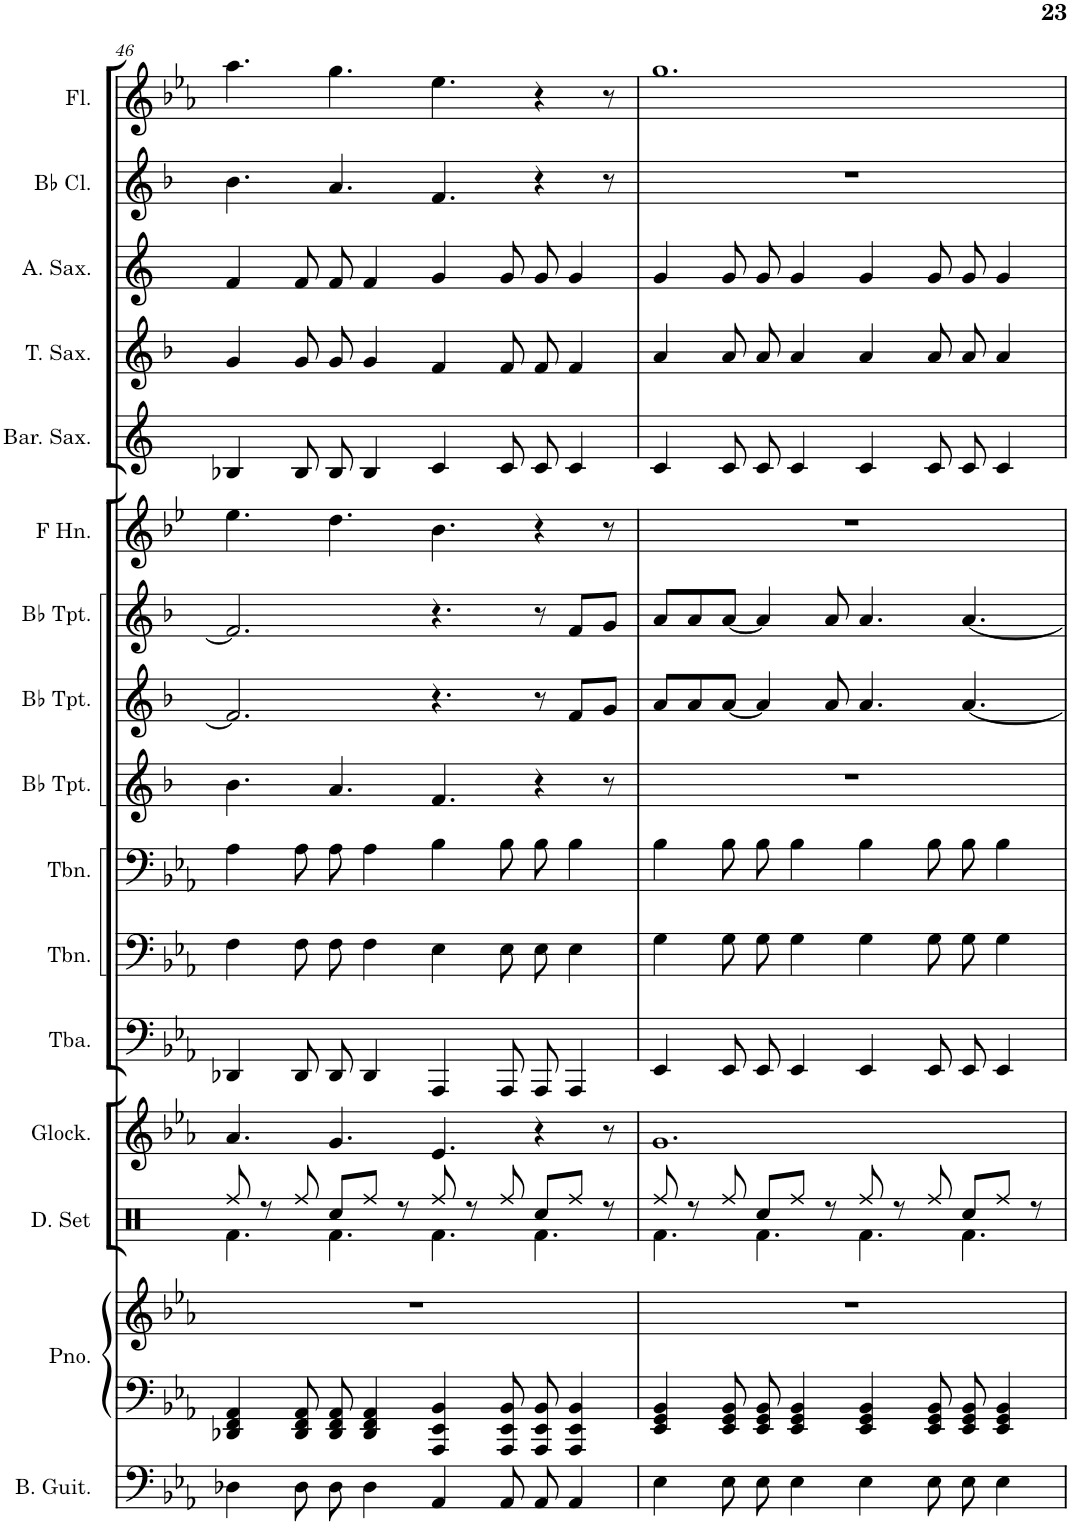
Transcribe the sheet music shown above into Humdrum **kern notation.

**kern	**kern	**kern	**kern	**kern	**kern	**kern	**kern	**kern	**kern	**kern	**kern	**kern	**kern	**kern	**kern	**kern
*part16	*part15	*part15	*part14	*part13	*part12	*part11	*part10	*part9	*part8	*part7	*part6	*part5	*part4	*part3	*part2	*part1
*staff17	*staff16	*staff15	*staff14	*staff13	*staff12	*staff11	*staff10	*staff9	*staff8	*staff7	*staff6	*staff5	*staff4	*staff3	*staff2	*staff1
*I"Bass Guitar	*I"Piano	*	*I"Drumset	*I"Glockenspiel	*I"Tuba	*I"Trombone	*I"Trombone	*I"Bb Trumpet	*I"Bb Trumpet	*I"Bb Trumpet	*I"Horn in F	*I"Baritone Saxophone	*I"Tenor Saxophone	*I"Alto Saxophone	*I"Bb Clarinet	*I"Flute
*I'B. Guit.	*I'Pno.	*	*I'D. Set	*I'Glock.	*I'Tba.	*I'Tbn.	*I'Tbn.	*I'Bb Tpt.	*I'Bb Tpt.	*I'Bb Tpt.	*	*I'Bar. Sax.	*I'T. Sax.	*I'A. Sax.	*I'Bb Cl.	*I'Fl.
!!LO:PB:g=z
*clefF4	*clefF4	*clefG2	*clefX	*clefG2	*clefF4	*clefF4	*clefF4	*clefG2	*clefG2	*clefG2	*clefG2	*clefG2	*clefG2	*clefG2	*clefG2	*clefG2
*Trd7c12	*	*	*	*Trd-14c-24	*	*	*	*Trd1c2	*Trd1c2	*Trd1c2	*Trd4c7	*Trd12c21	*Trd8c14	*Trd5c9	*Trd1c2	*
*k[b-e-a-]	*k[b-e-a-]	*k[b-e-a-]	*k[]	*k[b-e-a-]	*k[b-e-a-]	*k[b-e-a-]	*k[b-e-a-]	*k[b-]	*k[b-]	*k[b-]	*k[b-e-]	*k[]	*k[b-]	*k[]	*k[b-]	*k[b-e-a-]
*M12/8	*M12/8	*M12/8	*M12/8	*M12/8	*M12/8	*M12/8	*M12/8	*M12/8	*M12/8	*M12/8	*M12/8	*M12/8	*M12/8	*M12/8	*M12/8	*M12/8
=46	=46	=46	=46	=46	=46	=46	=46	=46	=46	=46	=46	=46	=46	=46	=46	=46
*	*	*	*^	*	*	*	*	*	*	*	*	*	*	*	*	*
4D-X\	4DD-X/ 4FF/ 4AA-/	1.r	8Rff/	4.Rf\	4.a-/	4DD-X/	4F\	4A-\	4.b-\	2.f/]	2.f/]	4.ee-\	4B-X/	4g/	4f/	4.b-\	4.aa-\
.	.	.	8r	.	.	.	.	.	.	.	.	.	.	.	.	.	.
8D-\	8DD-/ 8FF/ 8AA-/	.	8Rff/	.	.	8DD-/	8F\	8A-\	.	.	.	.	8B-/	8g/	8f/	.	.
8D-\	8DD-/ 8FF/ 8AA-/	.	8Rcc/L	4.Rf\	4.g/	8DD-/	8F\	8A-\	4.a/	.	.	4.dd\	8B-/	8g/	8f/	4.a/	4.gg\
4D-\	4DD-/ 4FF/ 4AA-/	.	8Rff/J	.	.	4DD-/	4F\	4A-\	.	.	.	.	4B-/	4g/	4f/	.	.
.	.	.	8r	.	.	.	.	.	.	.	.	.	.	.	.	.	.
4AA-/	4AAA-/ 4EE-/ 4BB-/	.	8Rff/	4.Rf\	4.e-/	4AAA-/	4E-\	4B-\	4.f/	4.r	4.r	4.b-\	4c/	4f/	4g/	4.f/	4.ee-\
.	.	.	8r	.	.	.	.	.	.	.	.	.	.	.	.	.	.
8AA-/	8AAA-/ 8EE-/ 8BB-/	.	8Rff/	.	.	8AAA-/	8E-\	8B-\	.	.	.	.	8c/	8f/	8g/	.	.
8AA-/	8AAA-/ 8EE-/ 8BB-/	.	8Rcc/L	4.Rf\	4r	8AAA-/	8E-\	8B-\	4r	8r	8r	4r	8c/	8f/	8g/	4r	4r
4AA-/	4AAA-/ 4EE-/ 4BB-/	.	8Rff/J	.	.	4AAA-/	4E-\	4B-\	.	8f/L	8f/L	.	4c/	4f/	4g/	.	.
.	.	.	8r	.	8r	.	.	.	8r	8g/J	8g/J	8r	.	.	.	8r	8r
=47	=47	=47	=47	=47	=47	=47	=47	=47	=47	=47	=47	=47	=47	=47	=47	=47	=47
4E-\	4EE-/ 4GG/ 4BB-/	1.r	8Rff/	4.Rf\	1.g	4EE-/	4G\	4B-\	1.r	8a/L	8a/L	1.r	4c/	4a/	4g/	1.r	1.gg
.	.	.	8r	.	.	.	.	.	.	8a/	8a/	.	.	.	.	.	.
8E-\	8EE-/ 8GG/ 8BB-/	.	8Rff/	.	.	8EE-/	8G\	8B-\	.	[8a/J	[8a/J	.	8c/	8a/	8g/	.	.
8E-\	8EE-/ 8GG/ 8BB-/	.	8Rcc/L	4.Rf\	.	8EE-/	8G\	8B-\	.	4a/]	4a/]	.	8c/	8a/	8g/	.	.
4E-\	4EE-/ 4GG/ 4BB-/	.	8Rff/J	.	.	4EE-/	4G\	4B-\	.	.	.	.	4c/	4a/	4g/	.	.
.	.	.	8r	.	.	.	.	.	.	8a/	8a/	.	.	.	.	.	.
4E-\	4EE-/ 4GG/ 4BB-/	.	8Rff/	4.Rf\	.	4EE-/	4G\	4B-\	.	4.a/	4.a/	.	4c/	4a/	4g/	.	.
.	.	.	8r	.	.	.	.	.	.	.	.	.	.	.	.	.	.
8E-\	8EE-/ 8GG/ 8BB-/	.	8Rff/	.	.	8EE-/	8G\	8B-\	.	.	.	.	8c/	8a/	8g/	.	.
8E-\	8EE-/ 8GG/ 8BB-/	.	8Rcc/L	4.Rf\	.	8EE-/	8G\	8B-\	.	[4.a/	[4.a/	.	8c/	8a/	8g/	.	.
4E-\	4EE-/ 4GG/ 4BB-/	.	8Rff/J	.	.	4EE-/	4G\	4B-\	.	.	.	.	4c/	4a/	4g/	.	.
.	.	.	8r	.	.	.	.	.	.	.	.	.	.	.	.	.	.
*	*	*	*v	*v	*	*	*	*	*	*	*	*	*	*	*	*	*
=	=	=	=	=	=	=	=	=	=	=	=	=	=	=	=	=
*-	*-	*-	*-	*-	*-	*-	*-	*-	*-	*-	*-	*-	*-	*-	*-	*-
